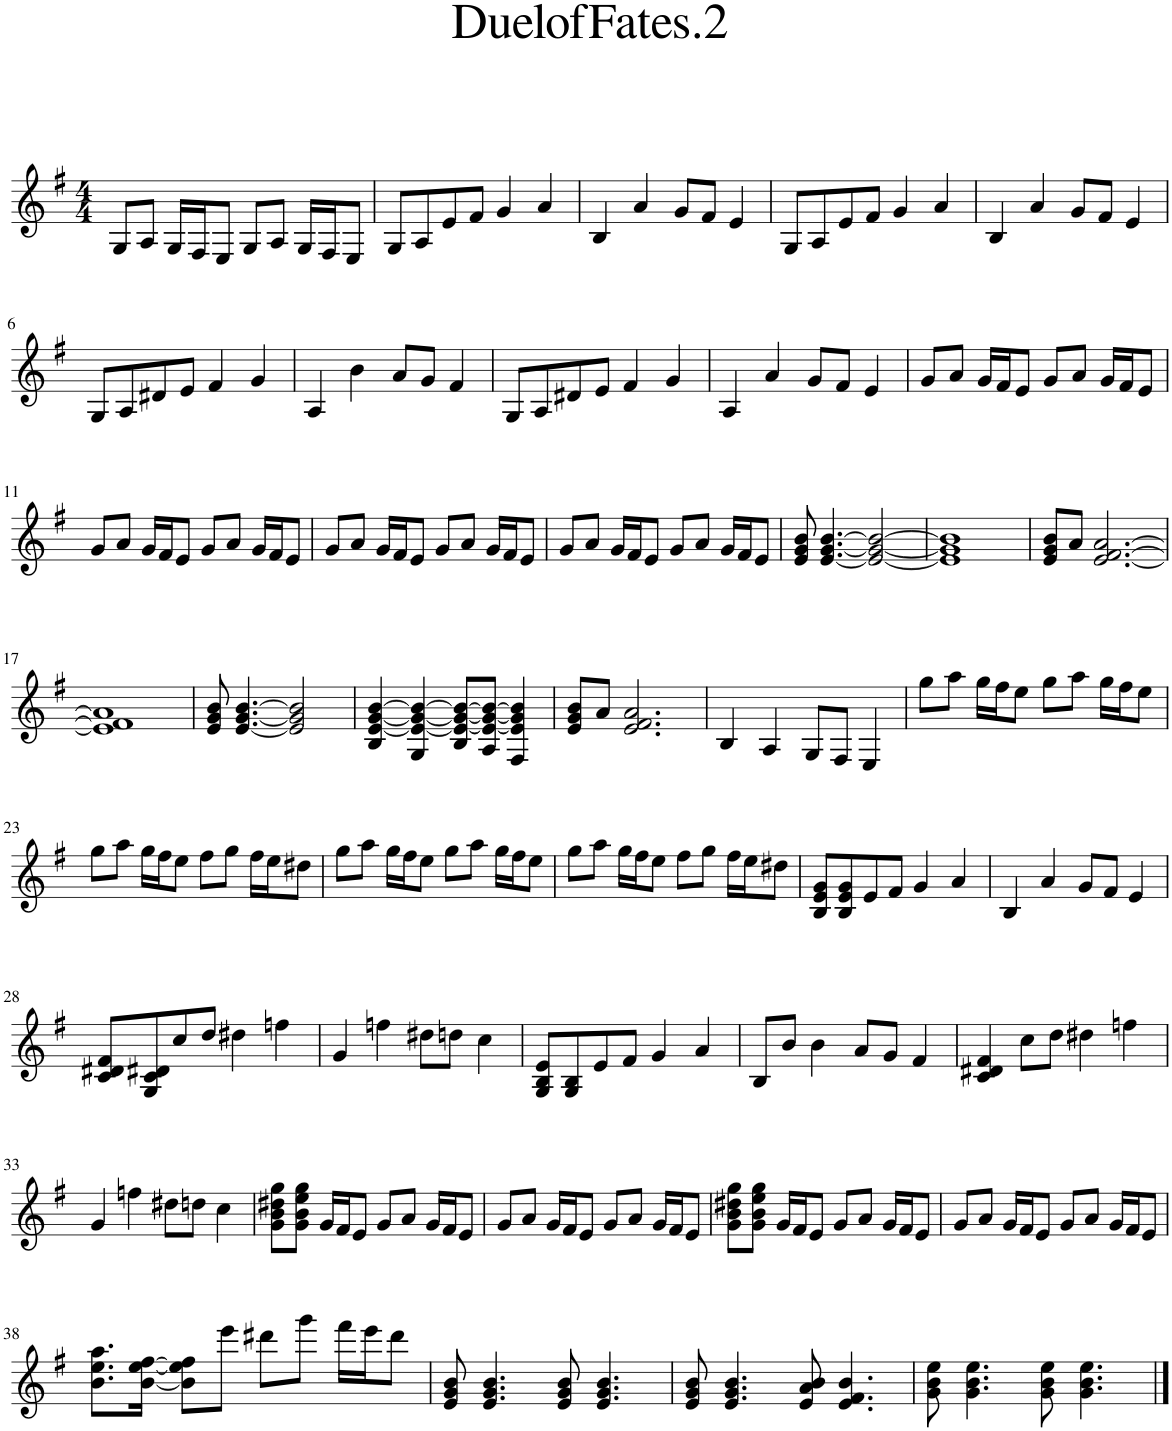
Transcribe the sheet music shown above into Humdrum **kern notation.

**kern
*part1
*staff1
*I"Piano
*I'Pno.
*clefG2
*k[f#]
*M4/4
=1
8G/L
8A/J
16G/LL
16F#/J
8E/J
8G/L
8A/J
16G/LL
16F#/J
8E/J
=2
8G/L
8A/
8e/
8f#/J
4g/
4a/
=3
4B/
4a/
8g/L
8f#/J
4e/
=4
8G/L
8A/
8e/
8f#/J
4g/
4a/
=5
4B/
4a/
8g/L
8f#/J
4e/
!!LO:LB:g=z
=6
8G/L
8A/
8d#X/
8e/J
4f#/
4g/
=7
4A/
4b\
8a/L
8g/J
4f#/
=8
8G/L
8A/
8d#X/
8e/J
4f#/
4g/
=9
4A/
4a/
8g/L
8f#/J
4e/
=10
8g/L
8a/J
16g/LL
16f#/J
8e/J
8g/L
8a/J
16g/LL
16f#/J
8e/J
!!LO:LB:g=z
=11
8g/L
8a/J
16g/LL
16f#/J
8e/J
8g/L
8a/J
16g/LL
16f#/J
8e/J
=12
8g/L
8a/J
16g/LL
16f#/J
8e/J
8g/L
8a/J
16g/LL
16f#/J
8e/J
=13
8g/L
8a/J
16g/LL
16f#/J
8e/J
8g/L
8a/J
16g/LL
16f#/J
8e/J
=14
8e/ 8g/ 8b/
[4.e/ [4.g/ [4.b/
2e/_ 2g/_ 2b/_
=15
1e] 1g] 1b]
=16
8e/ 8g/ 8b/L
8a/J
[2.e/ [2.f#/ [2.a/
!!LO:LB:g=z
=17
1e] 1f#] 1a]
=18
8e/ 8g/ 8b/
[4.e/ [4.g/ [4.b/
2e/] 2g/] 2b/]
=19
4B/ [4e/ [4g/ [4b/
4G/ 4e/_ 4g/_ 4b/_
8B/ 8e/_ 8g/_ 8b/_L
8A/ 8e/_ 8g/_ 8b/_J
4F#/ 4e/] 4g/] 4b/]
=20
8e/ 8g/ 8b/L
8a/J
2.e/ 2.f#/ 2.a/
=21
4B/
4A/
8G/L
8F#/J
4E/
=22
8gg\L
8aa\J
16gg\LL
16ff#\J
8ee\J
8gg\L
8aa\J
16gg\LL
16ff#\J
8ee\J
!!LO:LB:g=z
=23
8gg\L
8aa\J
16gg\LL
16ff#\J
8ee\J
8ff#\L
8gg\J
16ff#\LL
16ee\J
8dd#X\J
=24
8gg\L
8aa\J
16gg\LL
16ff#\J
8ee\J
8gg\L
8aa\J
16gg\LL
16ff#\J
8ee\J
=25
8gg\L
8aa\J
16gg\LL
16ff#\J
8ee\J
8ff#\L
8gg\J
16ff#\LL
16ee\J
8dd#X\J
=26
8B/ 8e/ 8g/L
8B/ 8e/ 8g/
8e/
8f#/J
4g/
4a/
=27
4B/
4a/
8g/L
8f#/J
4e/
!!LO:LB:g=z
=28
8c/ 8d#X/ 8f#/L
8G/ 8c/ 8d#X/
8cc/
8dd/J
4dd#X\
4ffn\
=29
4g/
4ffn\
8dd#X\L
8ddn\J
4cc\
=30
8G/ 8B/ 8e/L
8G/ 8B/
8e/
8f#/J
4g/
4a/
=31
8B/L
8b/J
4b\
8a/L
8g/J
4f#/
=32
4c/ 4d#X/ 4f#/
8cc\L
8dd\J
4dd#X\
4ffn\
!!LO:LB:g=z
=33
4g/
4ffn\
8dd#X\L
8ddn\J
4cc\
=34
8g\ 8b\ 8dd#X\ 8gg\L
8g\ 8b\ 8ee\ 8gg\J
16g/LL
16f#/J
8e/J
8g/L
8a/J
16g/LL
16f#/J
8e/J
=35
8g/L
8a/J
16g/LL
16f#/J
8e/J
8g/L
8a/J
16g/LL
16f#/J
8e/J
=36
8g\ 8b\ 8dd#X\ 8gg\L
8g\ 8b\ 8ee\ 8gg\J
16g/LL
16f#/J
8e/J
8g/L
8a/J
16g/LL
16f#/J
8e/J
=37
8g/L
8a/J
16g/LL
16f#/J
8e/J
8g/L
8a/J
16g/LL
16f#/J
8e/J
!!LO:LB:g=z
=38
8.b\ 8.ee\ 8.aa\L
[16b\ [16ee\ [16ff#\Jk
8b\] 8ee\] 8ff#\]L
8eee\J
8ddd#X\L
8ggg\J
16fff#\LL
16eee\J
8ddd#\J
=39
8e/ 8g/ 8b/
4.e/ 4.g/ 4.b/
8e/ 8g/ 8b/
4.e/ 4.g/ 4.b/
=40
8e/ 8g/ 8b/
4.e/ 4.g/ 4.b/
8e/ 8a/ 8b/
4.e/ 4.f#/ 4.b/
=41
8g\ 8b\ 8ee\
4.g\ 4.b\ 4.ee\
8g\ 8b\ 8ee\
4.g\ 4.b\ 4.ee\
==
*-
